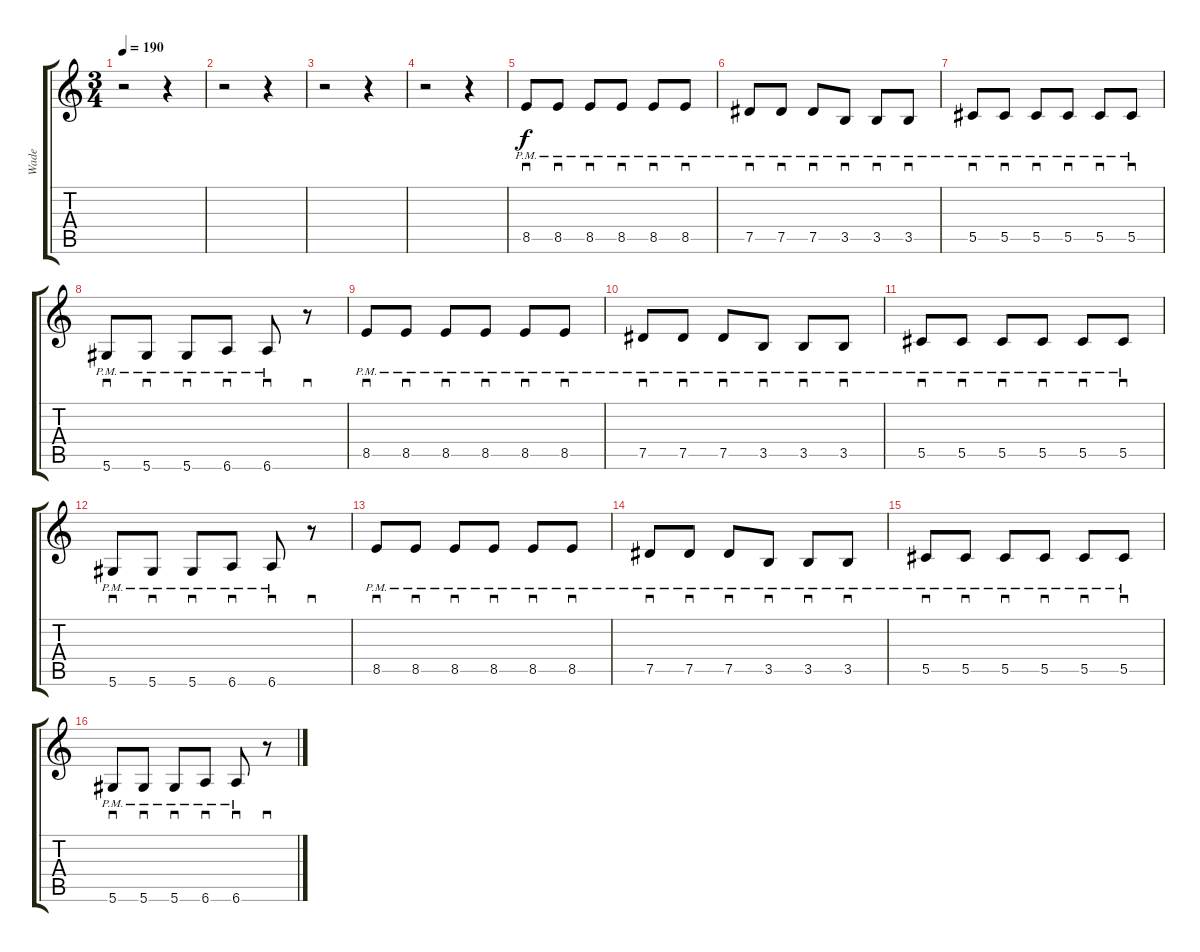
\track ("Wade" "Wade") {instrument distortionguitar}
\staff {score tabs}
\tuning (Eb4 Bb3 Gb3 Db3 Ab2 Eb2) {hide}
\ts (3 4)
\tempo 190
\clef g2
\ks c
r.2{dy f} r.4 |
r.2 r.4 |
r.2 r.4 |
r.2 r.4 |
8.5{pm}.8{sd} 8.5{pm}.8{sd} 8.5{pm}.8{sd} 8.5{pm}.8{sd} 8.5{pm}.8{sd} 8.5{pm}.8{sd} |
7.5{pm}.8{sd} 7.5{pm}.8{sd} 7.5{pm}.8{sd} 3.5{pm}.8{sd} 3.5{pm}.8{sd} 3.5{pm}.8{sd} |
5.5{pm}.8{sd} 5.5{pm}.8{sd} 5.5{pm}.8{sd} 5.5{pm}.8{sd} 5.5{pm}.8{sd} 5.5{pm}.8{sd} |
5.6{pm}.8{sd} 5.6{pm}.8{sd} 5.6{pm}.8{sd} 6.6{pm}.8{sd} 6.6{pm}.8{sd} r.8{sd} |
8.5{pm}.8{sd} 8.5{pm}.8{sd} 8.5{pm}.8{sd} 8.5{pm}.8{sd} 8.5{pm}.8{sd} 8.5{pm}.8{sd} |
7.5{pm}.8{sd} 7.5{pm}.8{sd} 7.5{pm}.8{sd} 3.5{pm}.8{sd} 3.5{pm}.8{sd} 3.5{pm}.8{sd} |
5.5{pm}.8{sd} 5.5{pm}.8{sd} 5.5{pm}.8{sd} 5.5{pm}.8{sd} 5.5{pm}.8{sd} 5.5{pm}.8{sd} |
5.6{pm}.8{sd} 5.6{pm}.8{sd} 5.6{pm}.8{sd} 6.6{pm}.8{sd} 6.6{pm}.8{sd} r.8{sd} |
8.5{pm}.8{sd} 8.5{pm}.8{sd} 8.5{pm}.8{sd} 8.5{pm}.8{sd} 8.5{pm}.8{sd} 8.5{pm}.8{sd} |
7.5{pm}.8{sd} 7.5{pm}.8{sd} 7.5{pm}.8{sd} 3.5{pm}.8{sd} 3.5{pm}.8{sd} 3.5{pm}.8{sd} |
5.5{pm}.8{sd} 5.5{pm}.8{sd} 5.5{pm}.8{sd} 5.5{pm}.8{sd} 5.5{pm}.8{sd} 5.5{pm}.8{sd} |
5.6{pm}.8{sd} 5.6{pm}.8{sd} 5.6{pm}.8{sd} 6.6{pm}.8{sd} 6.6{pm}.8{sd} r.8{sd}
